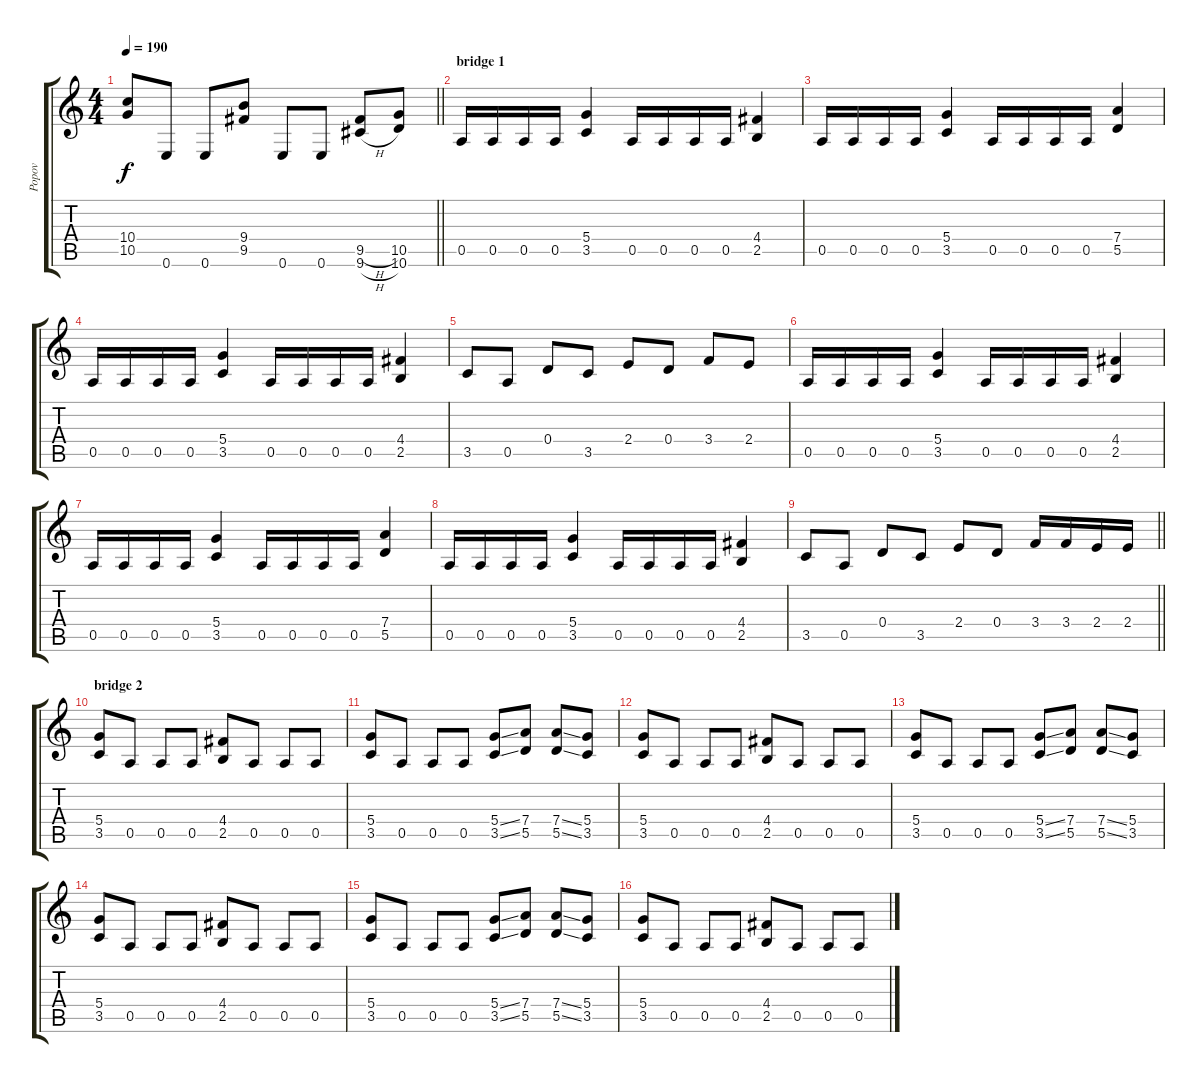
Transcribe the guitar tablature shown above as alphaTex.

\track ("Popov" "Popov") {instrument distortionguitar}
\staff {score tabs}
\tuning (E4 B3 G3 D3 A2 E2) {hide}
\ts (4 4)
\tempo 190
\clef g2
\barLineRight lightlight
\ks c
(10.4 10.5).8{dy f} 0.6.8 0.6.8 (9.4 9.5).8 0.6.8 0.6.8 (9.5{h} 9.6{h}).8 (10.5 10.6).8 |
\section ("" "bridge 1")
0.5.16 0.5.16 0.5.16 0.5.16 (5.4 3.5).4 0.5.16 0.5.16 0.5.16 0.5.16 (4.4 2.5).4 |
0.5.16 0.5.16 0.5.16 0.5.16 (5.4 3.5).4 0.5.16 0.5.16 0.5.16 0.5.16 (7.4 5.5).4 |
0.5.16 0.5.16 0.5.16 0.5.16 (5.4 3.5).4 0.5.16 0.5.16 0.5.16 0.5.16 (4.4 2.5).4 |
3.5.8 0.5.8 0.4.8 3.5.8 2.4.8 0.4.8 3.4.8 2.4.8 |
0.5.16 0.5.16 0.5.16 0.5.16 (5.4 3.5).4 0.5.16 0.5.16 0.5.16 0.5.16 (4.4 2.5).4 |
0.5.16 0.5.16 0.5.16 0.5.16 (5.4 3.5).4 0.5.16 0.5.16 0.5.16 0.5.16 (7.4 5.5).4 |
0.5.16 0.5.16 0.5.16 0.5.16 (5.4 3.5).4 0.5.16 0.5.16 0.5.16 0.5.16 (4.4 2.5).4 |
\barLineRight lightlight
3.5.8 0.5.8 0.4.8 3.5.8 2.4.8 0.4.8 3.4.16 3.4.16 2.4.16 2.4.16 |
\section ("" "bridge 2")
(5.4 3.5).8 0.5.8 0.5.8 0.5.8 (4.4 2.5).8 0.5.8 0.5.8 0.5.8 |
(5.4 3.5).8 0.5.8 0.5.8 0.5.8 (5.4{ss} 3.5{ss}).8 (7.4 5.5).8 (7.4{ss} 5.5{ss}).8 (5.4 3.5).8 |
(5.4 3.5).8 0.5.8 0.5.8 0.5.8 (4.4 2.5).8 0.5.8 0.5.8 0.5.8 |
(5.4 3.5).8 0.5.8 0.5.8 0.5.8 (5.4{ss} 3.5{ss}).8 (7.4 5.5).8 (7.4{ss} 5.5{ss}).8 (5.4 3.5).8 |
(5.4 3.5).8 0.5.8 0.5.8 0.5.8 (4.4 2.5).8 0.5.8 0.5.8 0.5.8 |
(5.4 3.5).8 0.5.8 0.5.8 0.5.8 (5.4{ss} 3.5{ss}).8 (7.4 5.5).8 (7.4{ss} 5.5{ss}).8 (5.4 3.5).8 |
(5.4 3.5).8 0.5.8 0.5.8 0.5.8 (4.4 2.5).8 0.5.8 0.5.8 0.5.8
